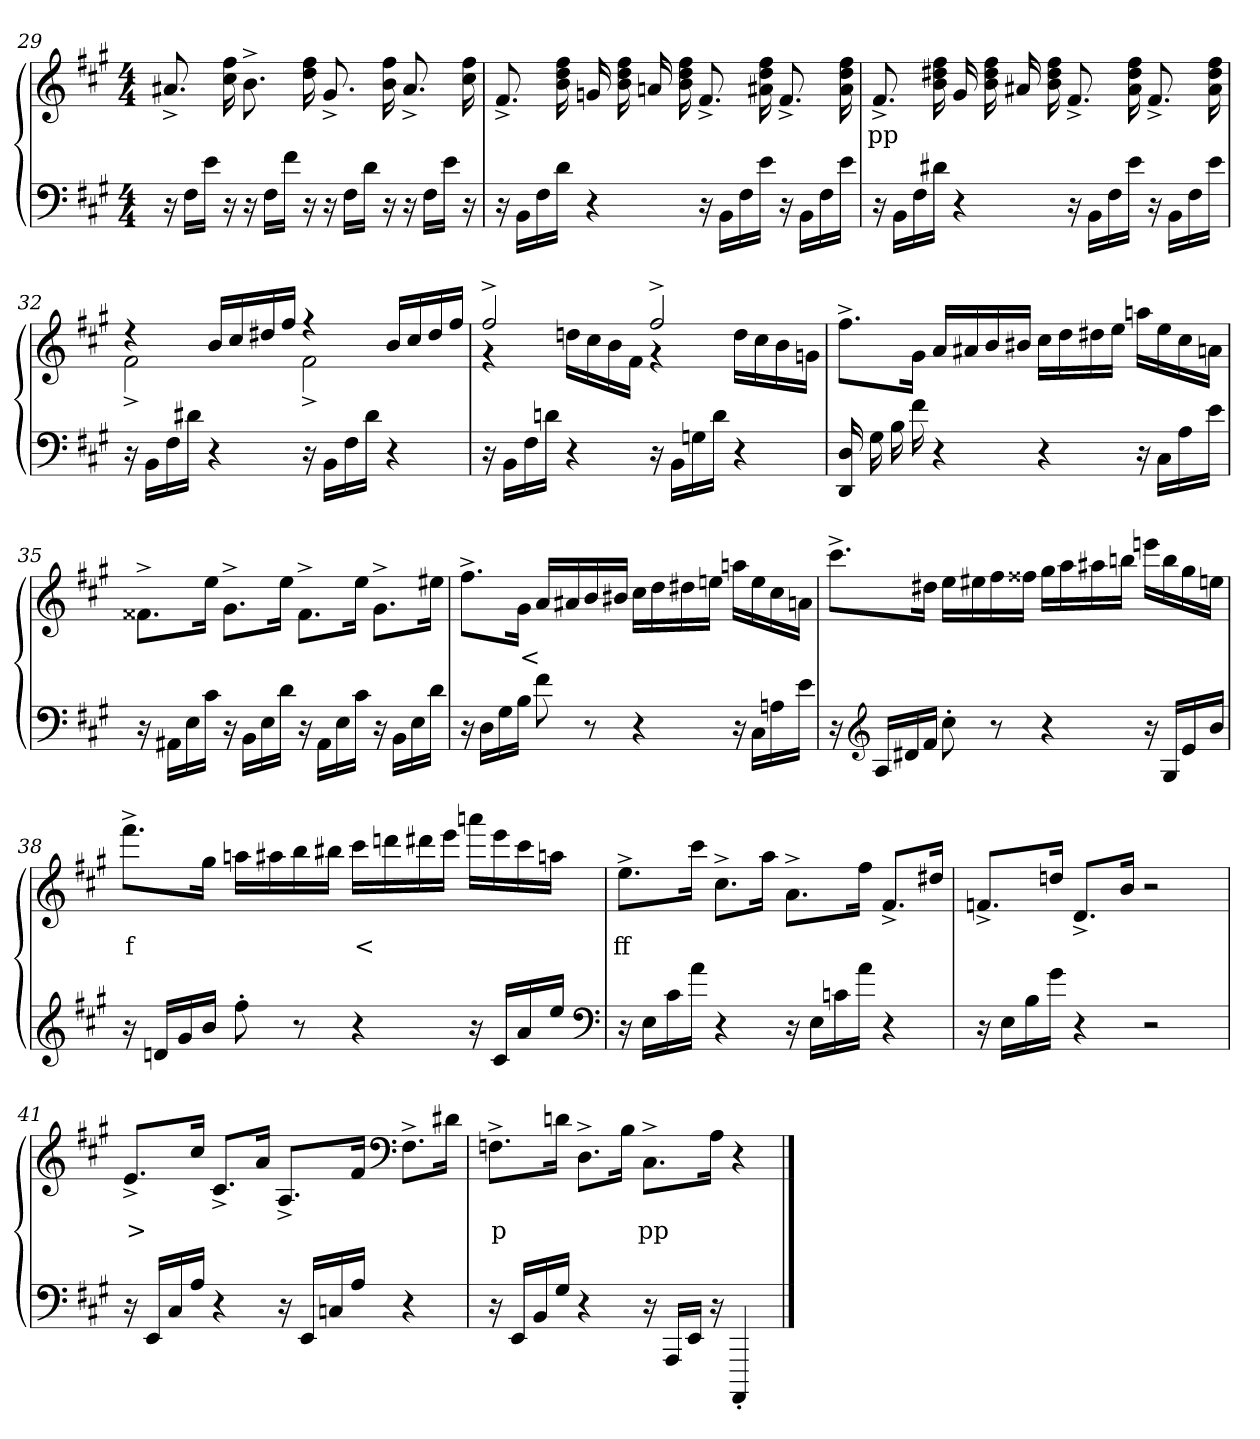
**kern	**kern	**text
*part2	*part1	*part1
*staff2	*staff1	*staff1
*clefF4	*clefG2	*
*k[f#c#g#]	*k[f#c#g#]	*
*M4/4	*M4/4	*
=29	=29	=29
16r	8.a#X^>	.
16F#LL	.	.
16eJJ	.	.
16r	16cc# 16ff#	.
16r	8.b^>	.
16F#LL	.	.
16f#JJ	.	.
16r	16dd 16ff#	.
16r	8.g#^>	.
16F#LL	.	.
16dJJ	.	.
16r	16b 16ff#	.
16r	8.a#^>	.
16F#LL	.	.
16eJJ	.	.
16r	16cc# 16ff#	.
=30	=30	=30
16r	8.f#^>	.
16BBLL	.	.
16F#	.	.
16dJJ	16b 16dd 16ff#	.
4r	16gn	.
.	16b 16dd 16ff#	.
.	16an	.
.	16b 16dd 16ff#	.
16r	8.f#^>	.
16BBLL	.	.
16F#	.	.
16eJJ	16a#X 16dd 16ff#	.
16r	8.f#^>	.
16BBLL	.	.
16F#	.	.
16eJJ	16a# 16dd 16ff#	.
=31	=31	=31
16r	8.f#^>	pp
16BBLL	.	.
16F#	.	.
16d#XJJ	16b 16dd#X 16ff#	.
4r	16g#	.
.	16b 16dd# 16ff#	.
.	16a#X	.
.	16b 16dd# 16ff#	.
16r	8.f#^>	.
16BBLL	.	.
16F#	.	.
16eJJ	16a# 16dd# 16ff#	.
16r	8.f#^>	.
16BBLL	.	.
16F#	.	.
16eJJ	16a# 16dd# 16ff#	.
=32	=32	=32
*	*^	*
16r	4r	2f#^>	.
16BBLL	.	.	.
16F#	.	.	.
16d#XJJ	.	.	.
4r	16bLL	.	.
.	16cc#	.	.
.	16dd#X	.	.
.	16ff#JJ	.	.
16r	4r	2f#^>	.
16BBLL	.	.	.
16F#	.	.	.
16d#JJ	.	.	.
4r	16bLL	.	.
.	16cc#	.	.
.	16dd#	.	.
.	16ff#JJ	.	.
=33	=33	=33	=33
16r	2ff#^>	4r	.
16BBLL	.	.	.
16F#	.	.	.
16dnJJ	.	.	.
4r	.	16ddnLL	.
.	.	16cc#	.
.	.	16b	.
.	.	16f#JJ	.
16r	2ff#^>	4r	.
16BBLL	.	.	.
16Gn	.	.	.
16dJJ	.	.	.
4r	.	16ddLL	.
.	.	16cc#	.
.	.	16b	.
.	.	16gnJJ	.
*	*v	*v	*
=34	=34	=34
16DD 16D	8.ff#^>L	.
16G#	.	.
16B	.	.
16f#	16g#Jk	.
4r	16aLL	.
.	16a#X	.
.	16b	.
.	16b#XJJ	.
4r	16cc#LL	.
.	16dd	.
.	16dd#X	.
.	16eeJJ	.
16r	16aanLL	.
16C#LL	16ee	.
16A	16cc#	.
16eJJ	16anJJ	.
=35	=35	=35
16r	8.f##X^>L	.
16AA#XLL	.	.
16E	.	.
16c#JJ	16eeJk	.
16r	8.g#^>L	.
16BBLL	.	.
16E	.	.
16dJJ	16eeJk	.
16r	8.f##^>L	.
16AA#LL	.	.
16E	.	.
16c#JJ	16eeJk	.
16r	8.g#^>L	.
16BBLL	.	.
16E	.	.
16dJJ	16ee#XJk	.
=36	=36	=36
16r	8.ff#^>L	.
16DLL	.	.
16G#	.	.
16BJJ	16g#Jk	<
8f#	16aLL	.
.	16a#X	.
8r	16b	.
.	16b#XJJ	.
4r	16cc#LL	.
.	16dd	.
.	16dd#X	.
.	16eenJJ	.
16r	16aanLL	.
16C#LL	16ee	.
16An	16cc#	.
16eJJ	16anJJ	.
=37	=37	=37
16r	8.ccc#^>L	.
*clefG2	*	*
16ALL	.	.
16d#X	.	.
16f#JJ	16dd#XJk	.
8cc#'>	16eeLL	.
.	16ee#X	.
8r	16ff#	.
.	16ff##XJJ	.
4r	16gg#LL	.
.	16aa	.
.	16aa#X	.
.	16bbnJJ	.
16r	16eeenLL	.
16G#LL	16bb	.
16e	16gg#	.
16bJJ	16eenJJ	.
=38	=38	=38
16r	8.fff#^>L	f
16dnLL	.	.
16g#	.	.
16bJJ	16gg#Jk	.
8ff#'>	16aanLL	.
.	16aa#X	.
8r	16bb	.
.	16bb#XJJ	.
4r	16ccc#LL	<
.	16dddn	.
.	16ddd#X	.
.	16eeeJJ	.
16r	16aaanLL	.
16c#LL	16eee	.
16a	16ccc#	.
16eeJJ	16aanJJ	.
*clefF4	*	*
=39	=39	=39
16r	8.ee^>L	ff
16ELL	.	.
16c#	.	.
16aJJ	16ccc#Jk	.
4r	8.cc#^>L	.
.	16aaJk	.
16r	8.a^>L	.
16ELL	.	.
16cn	.	.
16aJJ	16ff#Jk	.
4r	8.f#^>L	.
.	16dd#XJk	.
=40	=40	=40
16r	8.fn^>L	.
16ELL	.	.
16B	.	.
16g#JJ	16ddnJk	.
4r	8.d^>L	.
.	16bJk	.
2r	2r	.
=41	=41	=41
16r	8.e^>L	>
16EELL	.	.
16C#	.	.
16AJJ	16cc#Jk	.
4r	8.c#^>L	.
.	16aJk	.
16r	8.A^>L	.
16EELL	.	.
16Cn	.	.
16AJJ	16f#Jk	.
*	*clefF4	*
4r	8.F#^>L	.
.	16d#XJk	.
=42	=42	=42
16r	8.Fn^>L	p
16EELL	.	.
16BB	.	.
16G#JJ	16dnJk	.
4r	8.D^>L	.
.	16BJk	.
16r	8.C#^>L	pp
16AAALL	.	.
16EEJJ	.	.
16r	16AJk	.
4AAAA'>	4r	.
==	==	==
*-	*-	*-
